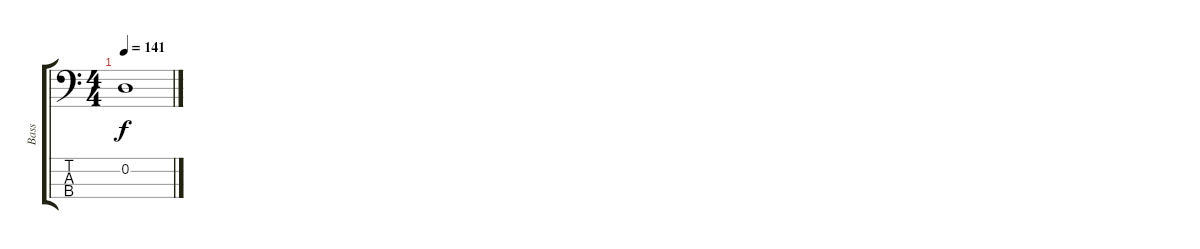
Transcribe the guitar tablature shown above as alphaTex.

\track ("Bass" "Bass") {instrument electricbassfinger}
\staff {score tabs}
\tuning (G2 D2 A1 E1) {hide}
\ts (4 4)
\tempo 141
\clef f4
\ks c
0.2.1{dy f}
